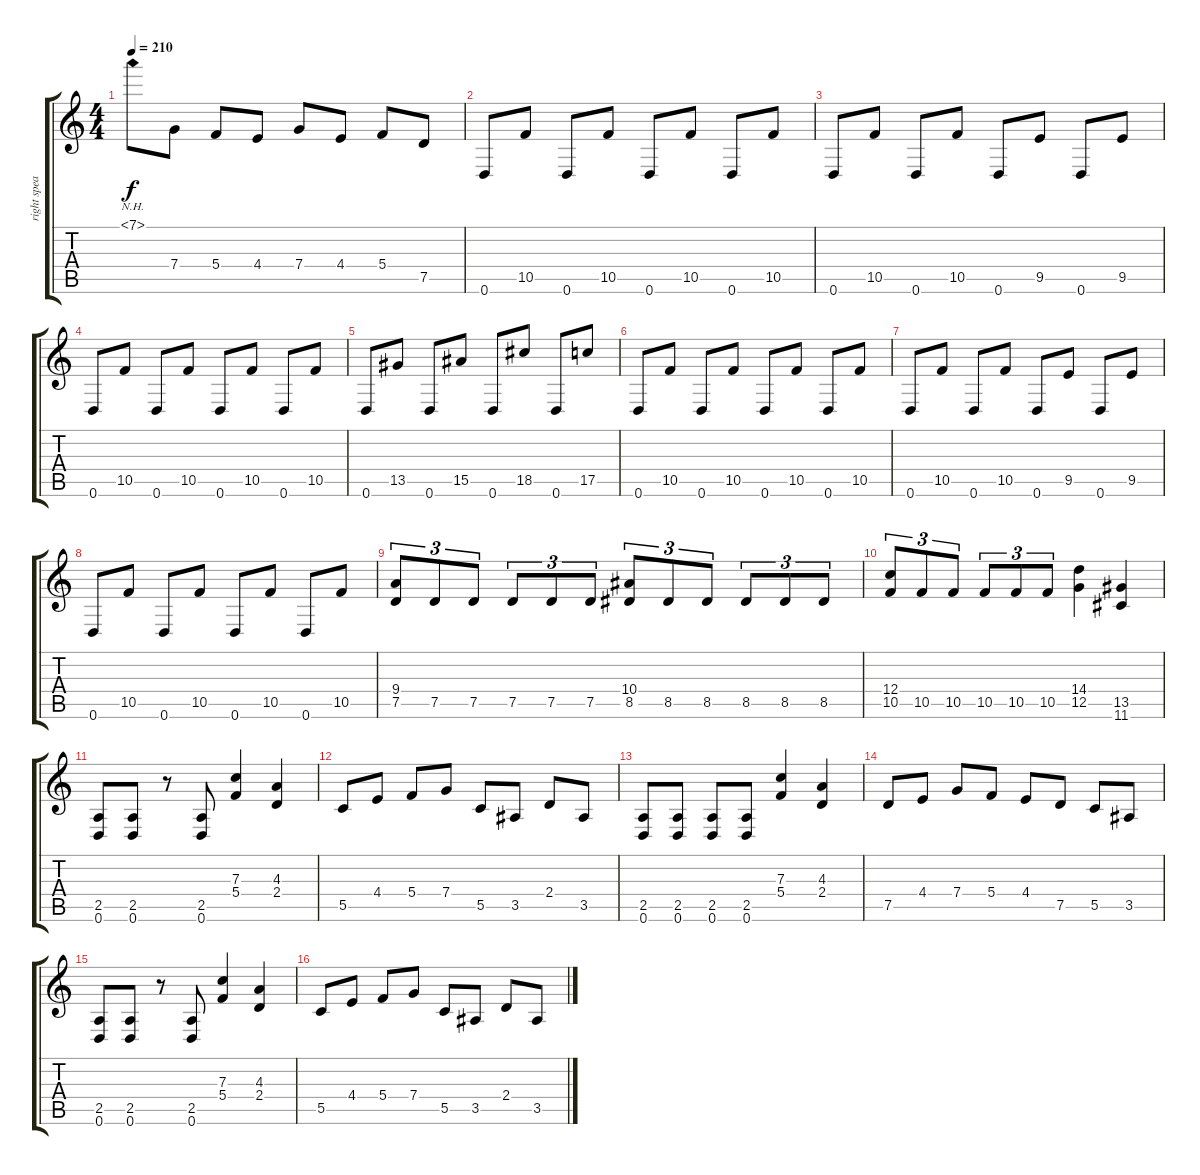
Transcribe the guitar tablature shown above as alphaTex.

\track ("right speaker" "right spea") {instrument distortionguitar}
\staff {score tabs}
\tuning (D4 A3 F3 C3 G2 D2) {hide}
\ts (4 4)
\tempo 210
\clef g2
\ks c
7.1{nh}.8{dy f} 7.4.8 5.4.8 4.4.8 7.4.8 4.4.8 5.4.8 7.5.8 |
0.6.8 10.5.8 0.6.8 10.5.8 0.6.8 10.5.8 0.6.8 10.5.8 |
0.6.8 10.5.8 0.6.8 10.5.8 0.6.8 9.5.8 0.6.8 9.5.8 |
0.6.8 10.5.8 0.6.8 10.5.8 0.6.8 10.5.8 0.6.8 10.5.8 |
0.6.8 13.5.8 0.6.8 15.5.8 0.6.8 18.5.8 0.6.8 17.5.8 |
0.6.8 10.5.8 0.6.8 10.5.8 0.6.8 10.5.8 0.6.8 10.5.8 |
0.6.8 10.5.8 0.6.8 10.5.8 0.6.8 9.5.8 0.6.8 9.5.8 |
0.6.8 10.5.8 0.6.8 10.5.8 0.6.8 10.5.8 0.6.8 10.5.8 |
(9.4 7.5).8{tu (3 2)} 7.5.8{tu (3 2)} 7.5.8{tu (3 2)} 7.5.8{tu (3 2)} 7.5.8{tu (3 2)} 7.5.8{tu (3 2)} (10.4 8.5).8{tu (3 2)} 8.5.8{tu (3 2)} 8.5.8{tu (3 2)} 8.5.8{tu (3 2)} 8.5.8{tu (3 2)} 8.5.8{tu (3 2)} |
(12.4 10.5).8{tu (3 2)} 10.5.8{tu (3 2)} 10.5.8{tu (3 2)} 10.5.8{tu (3 2)} 10.5.8{tu (3 2)} 10.5.8{tu (3 2)} (14.4 12.5).4 (13.5 11.6).4 |
(2.5 0.6).8 (2.5 0.6).8 r.8 (2.5 0.6).8 (7.3 5.4).4 (4.3 2.4).4 |
5.5.8 4.4.8 5.4.8 7.4.8 5.5.8 3.5.8 2.4.8 3.5.8 |
(2.5 0.6).8 (2.5 0.6).8 (2.5 0.6).8 (2.5 0.6).8 (7.3 5.4).4 (4.3 2.4).4 |
7.5.8 4.4.8 7.4.8 5.4.8 4.4.8 7.5.8 5.5.8 3.5.8 |
(2.5 0.6).8 (2.5 0.6).8 r.8 (2.5 0.6).8 (7.3 5.4).4 (4.3 2.4).4 |
5.5.8 4.4.8 5.4.8 7.4.8 5.5.8 3.5.8 2.4.8 3.5.8
